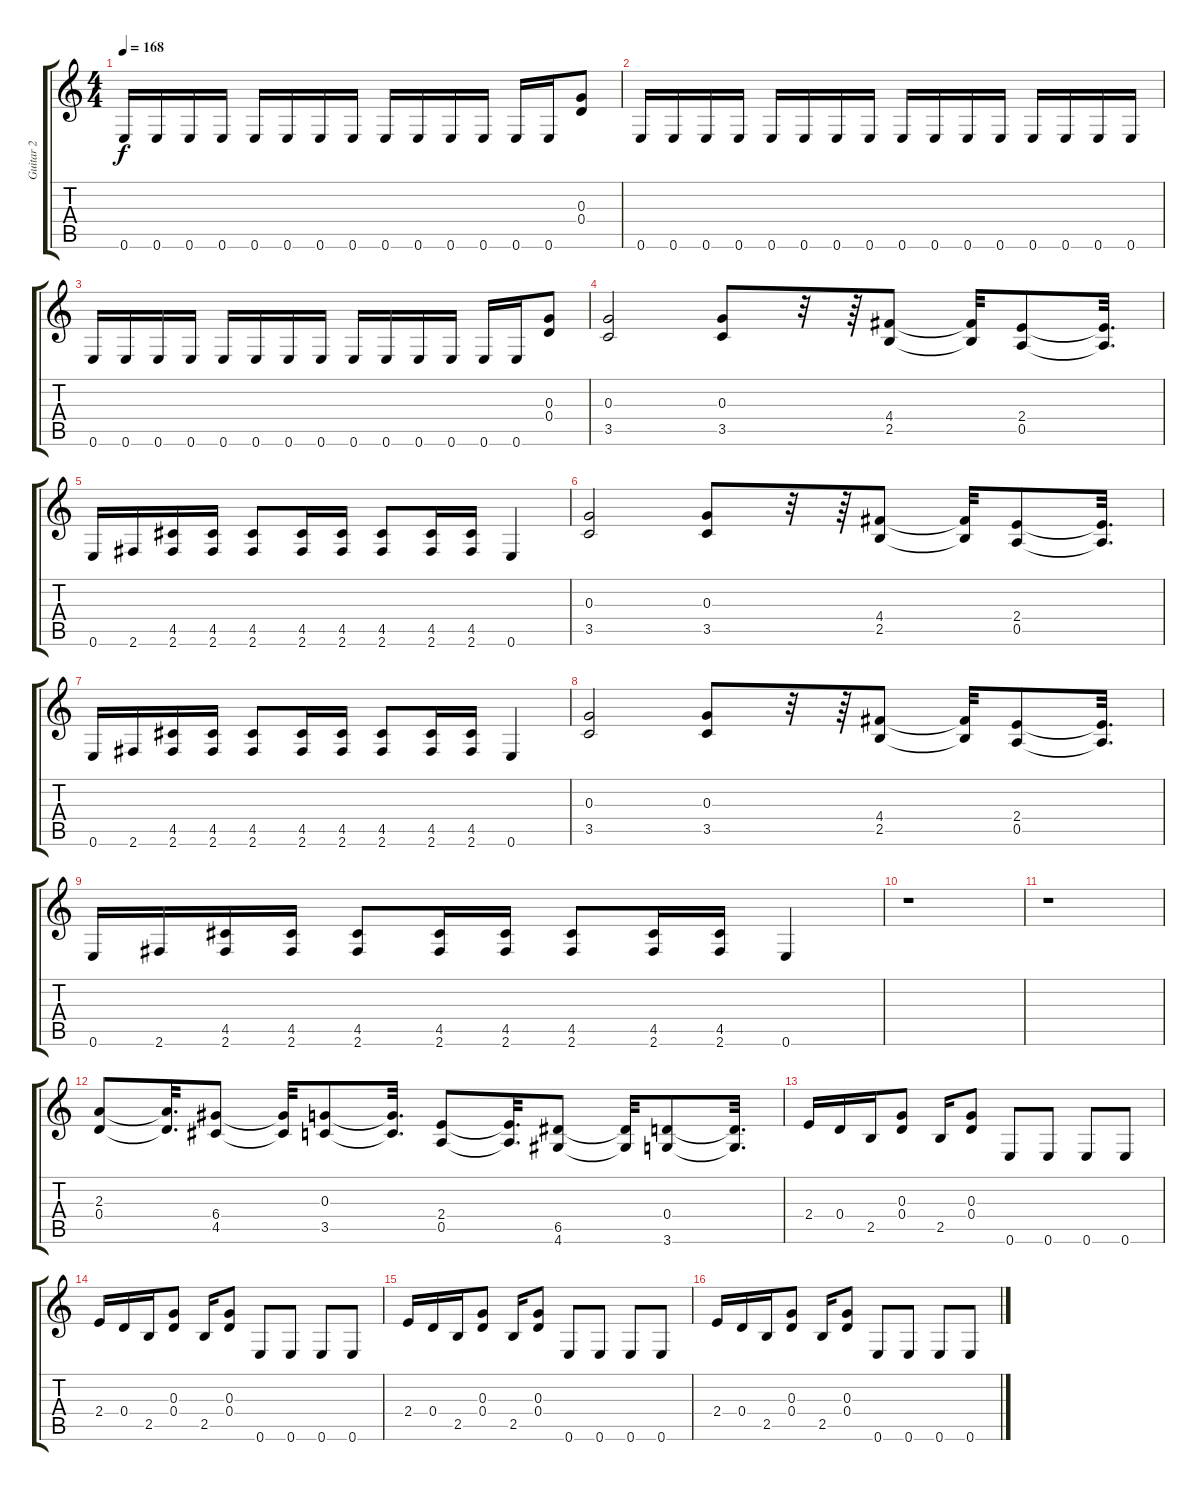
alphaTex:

\track ("Guitar 2" "Guitar 2") {instrument overdrivenguitar}
\staff {score tabs}
\tuning (E4 B3 G3 D3 A2 E2) {hide}
\ts (4 4)
\tempo 168
\clef g2
\ks c
0.6.16{dy f} 0.6.16 0.6.16 0.6.16 0.6.16 0.6.16 0.6.16 0.6.16 0.6.16 0.6.16 0.6.16 0.6.16 0.6.16 0.6.16 (0.3 0.4).8 |
0.6.16 0.6.16 0.6.16 0.6.16 0.6.16 0.6.16 0.6.16 0.6.16 0.6.16 0.6.16 0.6.16 0.6.16 0.6.16 0.6.16 0.6.16 0.6.16 |
0.6.16 0.6.16 0.6.16 0.6.16 0.6.16 0.6.16 0.6.16 0.6.16 0.6.16 0.6.16 0.6.16 0.6.16 0.6.16 0.6.16 (0.3 0.4).8 |
(0.3 3.5).2 (0.3 3.5).8 r.32 r.64 (4.4 2.5).8 (4.4{t} 2.5{t}).32 (2.4 0.5).8 (2.4{t} 0.5{t}).32{d} |
0.6.16 2.6.16 (4.5 2.6).16 (4.5 2.6).16 (4.5 2.6).8 (4.5 2.6).16 (4.5 2.6).16 (4.5 2.6).8 (4.5 2.6).16 (4.5 2.6).16 0.6.4 |
(0.3 3.5).2 (0.3 3.5).8 r.32 r.64 (4.4 2.5).8 (4.4{t} 2.5{t}).32 (2.4 0.5).8 (2.4{t} 0.5{t}).32{d} |
0.6.16 2.6.16 (4.5 2.6).16 (4.5 2.6).16 (4.5 2.6).8 (4.5 2.6).16 (4.5 2.6).16 (4.5 2.6).8 (4.5 2.6).16 (4.5 2.6).16 0.6.4 |
(0.3 3.5).2 (0.3 3.5).8 r.32 r.64 (4.4 2.5).8 (4.4{t} 2.5{t}).32 (2.4 0.5).8 (2.4{t} 0.5{t}).32{d} |
0.6.16 2.6.16 (4.5 2.6).16 (4.5 2.6).16 (4.5 2.6).8 (4.5 2.6).16 (4.5 2.6).16 (4.5 2.6).8 (4.5 2.6).16 (4.5 2.6).16 0.6.4 |
r.1 |
r.1 |
(2.3 0.4).8 (2.3{t} 0.4{t}).32{d} (6.4 4.5).8 (6.4{t} 4.5{t}).32 (0.3 3.5).8 (0.3{t} 3.5{t}).32{d} (2.4 0.5).8 (2.4{t} 0.5{t}).32{d} (6.5 4.6).8 (6.5{t} 4.6{t}).32 (0.4 3.6).8 (0.4{t} 3.6{t}).32{d} |
2.4.16 0.4.16 2.5.16 (0.3 0.4).8 2.5.16 (0.3 0.4).8 0.6.8 0.6.8 0.6.8 0.6.8 |
2.4.16 0.4.16 2.5.16 (0.3 0.4).8 2.5.16 (0.3 0.4).8 0.6.8 0.6.8 0.6.8 0.6.8 |
2.4.16 0.4.16 2.5.16 (0.3 0.4).8 2.5.16 (0.3 0.4).8 0.6.8 0.6.8 0.6.8 0.6.8 |
2.4.16 0.4.16 2.5.16 (0.3 0.4).8 2.5.16 (0.3 0.4).8 0.6.8 0.6.8 0.6.8 0.6.8
